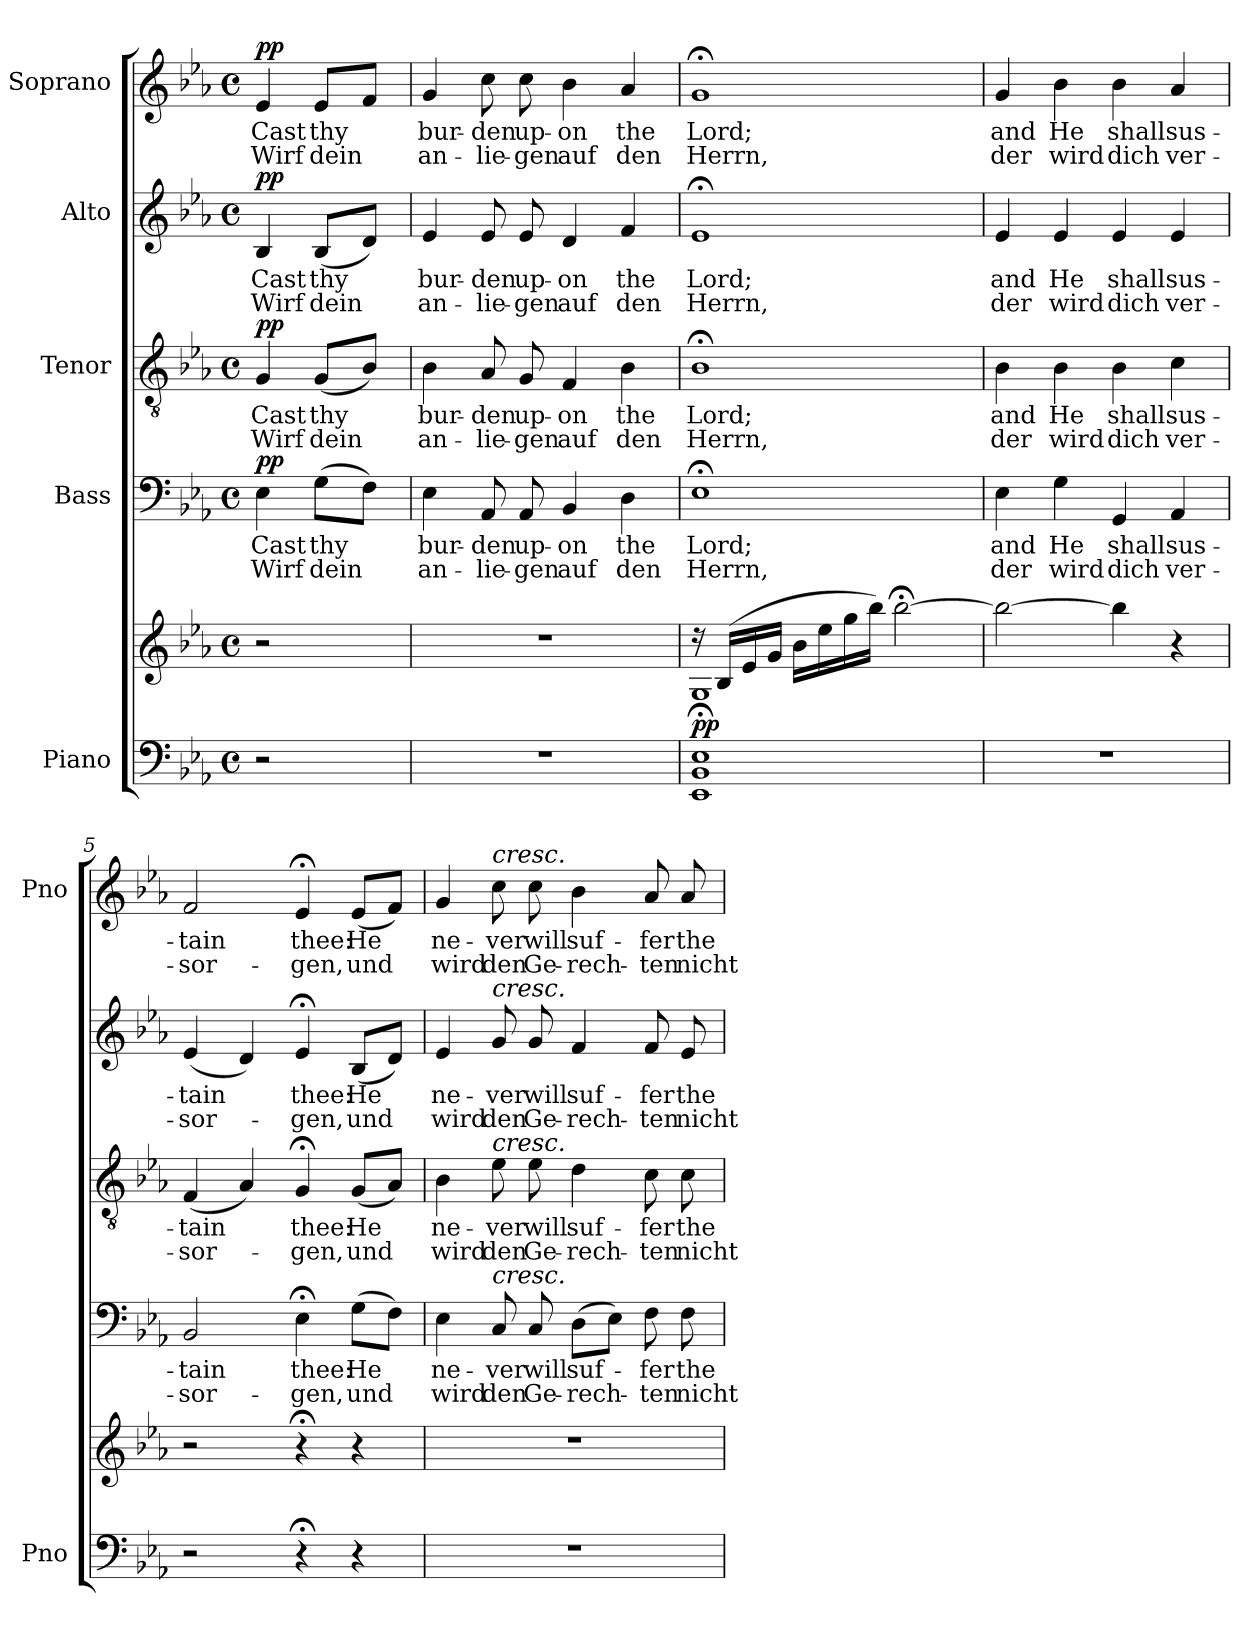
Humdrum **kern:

**kern	**kern	**dynam	**kern	**text	**text	**dynam	**kern	**text	**text	**dynam	**kern	**text	**text	**dynam	**kern	**text	**text	**dynam
*part5	*part5	*part5	*part4	*part4	*part4	*part4	*part3	*part3	*part3	*part3	*part2	*part2	*part2	*part2	*part1	*part1	*part1	*part1
*staff6	*staff5	*staff5/6	*staff4	*staff4	*staff4	*staff4	*staff3	*staff3	*staff3	*staff3	*staff2	*staff2	*staff2	*staff2	*staff1	*staff1	*staff1	*staff1
*I"Piano	*	*	*I"Bass	*	*	*	*I"Tenor	*	*	*	*I"Alto	*	*	*	*I"Soprano	*	*	*
*I'Pno	*	*	*	*	*	*	*	*	*	*	*	*	*	*	*I'Pno	*	*	*
*clefF4	*clefG2	*	*clefF4	*	*	*	*clefGv2	*	*	*	*clefG2	*	*	*	*clefG2	*	*	*
*k[b-e-a-]	*k[b-e-a-]	*	*k[b-e-a-]	*	*	*	*k[b-e-a-]	*	*	*	*k[b-e-a-]	*	*	*	*k[b-e-a-]	*	*	*
*E-:	*E-:	*	*E-:	*	*	*	*E-:	*	*	*	*E-:	*	*	*	*E-:	*	*	*
*M4/4	*M4/4	*	*M4/4	*	*	*	*M4/4	*	*	*	*M4/4	*	*	*	*M4/4	*	*	*
*met(c)	*met(c)	*	*met(c)	*	*	*	*met(c)	*	*	*	*met(c)	*	*	*	*met(c)	*	*	*
=1	=1	=1	=1	=1	=1	=1	=1	=1	=1	=1	=1	=1	=1	=1	=1	=1	=1	=1
!	!	!	!	!	!	!	!	!	!	!	!	!	!	!	!LO:TX:a:B:t=Più Adagio	!	!	!
!	!	!	!	!	!	!LO:DY:a	!	!	!	!LO:DY:a	!	!	!	!LO:DY:a	!	!	!	!LO:DY:a
*	*	*	*	*	*	*	*	*	*	*	*	*	*	*	*^	*	*	*
2r	2r	.	4E-\	Cast	Wirf	pp	4G/	Cast	Wirf	pp	4B-/	Cast	Wirf	pp	4e-/	4ryy	Cast	Wirf	pp
.	.	.	(8G\L	thy	dein	.	(8G/L	thy	dein	.	(8B-/L	thy	dein	.	8e-/L	16.ryy	thy	dein	.
*	*	*	*	*	*	*	*	*	*	*	*	*	*	*	*MM52	*	*	*	*
.	.	.	.	.	.	.	.	.	.	.	.	.	.	.	.	8ryy	.	.	.
.	.	.	8F\J)	.	.	.	8B-/J)	.	.	.	8d/J)	.	.	.	8f/J	.	.	.	.
.	.	.	.	.	.	.	.	.	.	.	.	.	.	.	.	32ryy	.	.	.
*	*	*	*	*	*	*	*	*	*	*	*	*	*	*	*v	*v	*	*	*
=2	=2	=2	=2	=2	=2	=2	=2	=2	=2	=2	=2	=2	=2	=2	=2	=2	=2	=2
1r	1r	.	4E-\	bur-	an-	.	4B-\	bur-	an-	.	4e-/	bur-	an-	.	4g/	bur-	an-	.
.	.	.	8AA-/	-den	-lie-	.	8A-/	-den	-lie-	.	8e-/	-den	-lie-	.	8cc\	-den	-lie-	.
.	.	.	8AA-/	up-	-gen	.	8G/	up-	-gen	.	8e-/	up-	-gen	.	8cc\	up-	-gen	.
.	.	.	4BB-/	-on	auf	.	4F/	-on	auf	.	4d/	-on	auf	.	4b-\	-on	auf	.
.	.	.	4D\	the	den	.	4B-\	the	den	.	4f/	the	den	.	4a-/	the	den	.
=3	=3	=3	=3	=3	=3	=3	=3	=3	=3	=3	=3	=3	=3	=3	=3	=3	=3	=3
*^	*^	*	*	*	*	*	*	*	*	*	*	*	*	*	*	*	*	*
!	!	!	!	!LO:DY:a=2	!	!	!	!	!	!	!	!	!	!	!	!	!	!	!	!
1BB-; 1E-;	1EE-	16rdd	1G	pp	1E-;<	Lord;	Herrn,	.	1B-;<	Lord;	Herrn,	.	1e-;<	Lord;	Herrn,	.	1g;<	Lord;	Herrn,	.
.	.	(16B-/LL	.	.	.	.	.	.	.	.	.	.	.	.	.	.	.	.	.	.
.	.	16e-/	.	.	.	.	.	.	.	.	.	.	.	.	.	.	.	.	.	.
.	.	16g/JJ	.	.	.	.	.	.	.	.	.	.	.	.	.	.	.	.	.	.
.	.	16b-\LL	.	.	.	.	.	.	.	.	.	.	.	.	.	.	.	.	.	.
.	.	16ee-\	.	.	.	.	.	.	.	.	.	.	.	.	.	.	.	.	.	.
.	.	16gg\	.	.	.	.	.	.	.	.	.	.	.	.	.	.	.	.	.	.
.	.	16bb-\JJ)	.	.	.	.	.	.	.	.	.	.	.	.	.	.	.	.	.	.
.	.	[>2bb-;<\	.	.	.	.	.	.	.	.	.	.	.	.	.	.	.	.	.	.
*v	*v	*	*	*	*	*	*	*	*	*	*	*	*	*	*	*	*	*	*	*
*	*v	*v	*	*	*	*	*	*	*	*	*	*	*	*	*	*	*	*	*
=4	=4	=4	=4	=4	=4	=4	=4	=4	=4	=4	=4	=4	=4	=4	=4	=4	=4	=4
1r	2bb-\_	.	4E-\	and	der	.	4B-\	and	der	.	4e-/	and	der	.	4g/	and	der	.
.	.	.	4G\	He	wird	.	4B-\	He	wird	.	4e-/	He	wird	.	4b-\	He	wird	.
.	4bb-\]	.	4GG/	shall	dich	.	4B-\	shall	dich	.	4e-/	shall	dich	.	4b-\	shall	dich	.
.	4r	.	4AA-/	sus-	ver-	.	4c\	sus-	ver-	.	4e-/	sus-	ver-	.	4a-/	sus-	ver-	.
!!LO:LB:g=z
=5	=5	=5	=5	=5	=5	=5	=5	=5	=5	=5	=5	=5	=5	=5	=5	=5	=5	=5
2r	2r	.	2BB-/	-­tain	-­sor-	.	(4F/	-­tain	-­sor-	.	(4e-/	-­tain	-­sor-	.	2f/	-­tain	-­sor-	.
.	.	.	.	.	.	.	4A-/)	.	.	.	4d/)	.	.	.	.	.	.	.
4r;<	4r;<	.	4E-;<\	thee:	-gen,	.	4G;</	thee:	-gen,	.	4e-;</	thee:	-gen,	.	4e-;</	thee:	-gen,	.
4r	4r	.	(8G\L	He	und	.	(8G/L	He	und	.	(8B-/L	He	und	.	(8e-/L	He	und	.
.	.	.	8F\J)	.	.	.	8A-/J)	.	.	.	8d/J)	.	.	.	8f/J)	.	.	.
=6	=6	=6	=6	=6	=6	=6	=6	=6	=6	=6	=6	=6	=6	=6	=6	=6	=6	=6
1r	1r	.	4E-\	ne-	wird	.	4B-\	ne-	wird	.	4e-/	ne-	wird	.	4g/	ne-	wird	.
!	!	!	!	!	!	!	!	!	!	!	!	!	!	!	!LO:TX:a:i:t=cresc.	!	!	!
!	!	!	!	!	!	!	!	!	!	!	!LO:TX:a:i:t=cresc.	!	!	!	!	!	!	!
!	!	!	!	!	!	!	!LO:TX:a:i:t=cresc.	!	!	!	!	!	!	!	!	!	!	!
!	!	!	!LO:TX:a:i:t=cresc.	!	!	!	!	!	!	!	!	!	!	!	!	!	!	!
.	.	.	8C/	-ver	den	.	8e-\	-ver	den	.	8g/	-ver	den	.	8cc\	-ver	den	.
.	.	.	8C/	will	Ge-	.	8e-\	will	Ge-	.	8g/	will	Ge-	.	8cc\	will	Ge-	.
.	.	.	(8D\L	suf-	-rech-	.	4d\	suf-	-rech-	.	4f/	suf-	-rech-	.	4b-\	suf-	-rech-	.
.	.	.	8E-\J)	.	.	.	.	.	.	.	.	.	.	.	.	.	.	.
.	.	.	8F\	-fer	-ten	.	8c\	-fer	-ten	.	8f/	-fer	-ten	.	8a-/	-fer	-ten	.
.	.	.	8F\	the	nicht	.	8c\	the	nicht	.	8e-/	the	nicht	.	8a-/	the	nicht	.
=	=	=	=	=	=	=	=	=	=	=	=	=	=	=	=	=	=	=
*-	*-	*-	*-	*-	*-	*-	*-	*-	*-	*-	*-	*-	*-	*-	*-	*-	*-	*-
